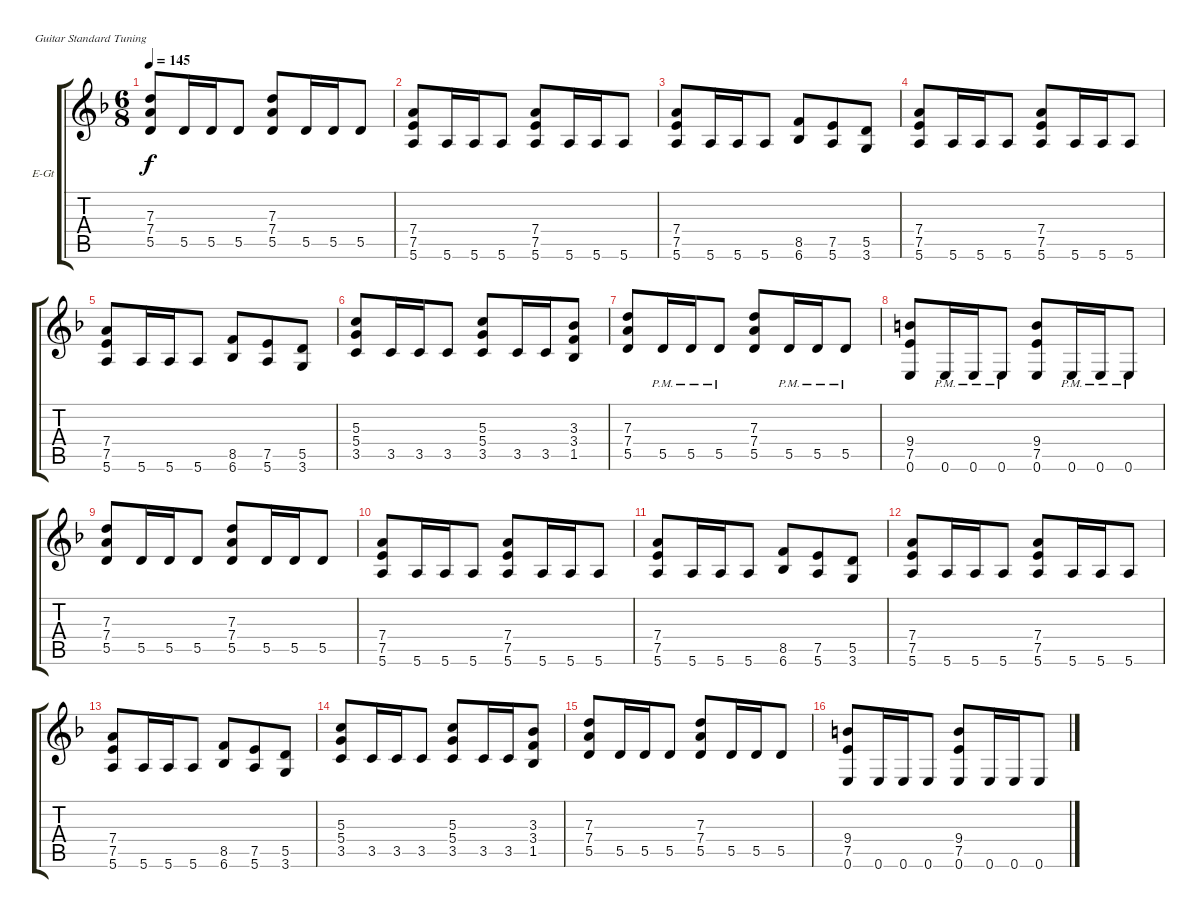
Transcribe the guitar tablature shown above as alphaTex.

\bracketExtendMode groupsimilarinstruments
\firstSystemTrackNameOrientation horizontal
\otherSystemsTrackNameOrientation horizontal
\track ("Electric Guitar 1" "E-Gt") {instrument distortionguitar}
\staff {score tabs}
\tuning (E4 B3 G3 D3 A2 E2)
\ts (6 8)
\tempo 145
\clef g2
\ks f
(5.5 7.4 7.3).8{dy f} 5.5.16 5.5.16 5.5.8 (5.5 7.4 7.3).8 5.5.16 5.5.16 5.5.8 |
(7.5 7.4 5.6).8 5.6.16 5.6.16 5.6.8 (7.5 7.4 5.6).8 5.6.16 5.6.16 5.6.8 |
(7.5 7.4 5.6).8 5.6.16 5.6.16 5.6.8 (8.5 6.6).8 (5.6 7.5).8 (3.6 5.5).8 |
(7.5 7.4 5.6).8 5.6.16 5.6.16 5.6.8 (7.5 7.4 5.6).8 5.6.16 5.6.16 5.6.8 |
(7.5 7.4 5.6).8 5.6.16 5.6.16 5.6.8 (8.5 6.6).8 (5.6 7.5).8 (3.6 5.5).8 |
(3.5 5.4 5.3).8 3.5.16 3.5.16 3.5.8 (3.5 5.4 5.3).8 3.5.16 3.5.16 (1.5 3.4 3.3).8 |
(5.5 7.4 7.3).8 5.5{pm}.16 5.5{pm}.16 5.5{pm}.8 (5.5 7.4 7.3).8 5.5{pm}.16 5.5{pm}.16 5.5{pm}.8 |
(7.5 9.4 0.6).8 0.6{pm}.16 0.6{pm}.16 0.6{pm}.8 (7.5 9.4 0.6).8 0.6{pm}.16 0.6{pm}.16 0.6{pm}.8 |
(5.5 7.4 7.3).8 5.5.16 5.5.16 5.5.8 (5.5 7.4 7.3).8 5.5.16 5.5.16 5.5.8 |
(7.5 7.4 5.6).8 5.6.16 5.6.16 5.6.8 (7.5 7.4 5.6).8 5.6.16 5.6.16 5.6.8 |
(7.5 7.4 5.6).8 5.6.16 5.6.16 5.6.8 (8.5 6.6).8 (5.6 7.5).8 (3.6 5.5).8 |
(7.5 7.4 5.6).8 5.6.16 5.6.16 5.6.8 (7.5 7.4 5.6).8 5.6.16 5.6.16 5.6.8 |
(7.5 7.4 5.6).8 5.6.16 5.6.16 5.6.8 (8.5 6.6).8 (5.6 7.5).8 (3.6 5.5).8 |
(3.5 5.4 5.3).8 3.5.16 3.5.16 3.5.8 (3.5 5.4 5.3).8 3.5.16 3.5.16 (1.5 3.4 3.3).8 |
(5.5 7.4 7.3).8 5.5.16 5.5.16 5.5.8 (5.5 7.4 7.3).8 5.5.16 5.5.16 5.5.8 |
(7.5 9.4 0.6).8 0.6.16 0.6.16 0.6.8 (7.5 9.4 0.6).8 0.6.16 0.6.16 0.6.8
